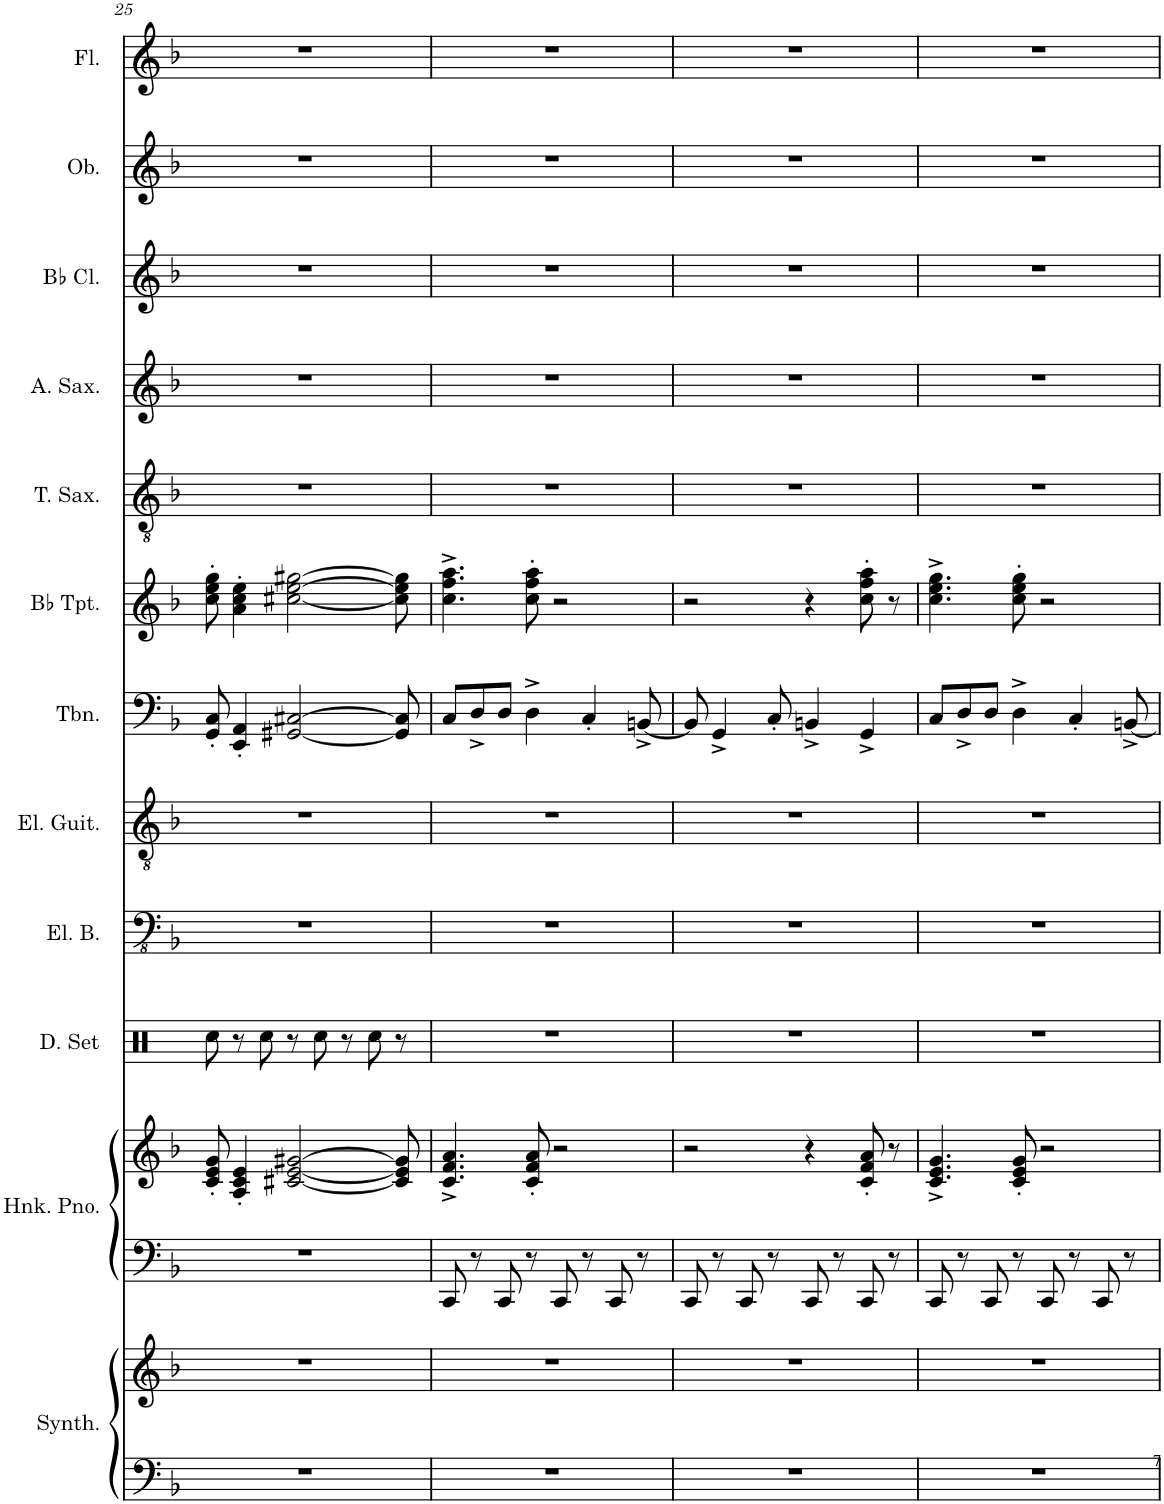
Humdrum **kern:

**kern	**kern	**kern	**kern	**kern	**kern	**kern	**kern	**kern	**kern	**kern	**kern	**kern	**kern
*part12	*part12	*part11	*part11	*part10	*part9	*part8	*part7	*part6	*part5	*part4	*part3	*part2	*part1
*staff14	*staff13	*staff12	*staff11	*staff10	*staff9	*staff8	*staff7	*staff6	*staff5	*staff4	*staff3	*staff2	*staff1
*I"Warm Synthesizer	*	*I"Honky Tonk Piano	*	*I"Drumset	*I"Electric Bass	*I"Electric Guitar	*I"Trombone	*I"Bb Trumpet	*I"Tenor Saxophone	*I"Alto Saxophone	*I"Bb Clarinet	*I"Oboe	*I"Flute
*I'Synth.	*	*I'Hnk. Pno.	*	*I'D. Set	*I'El. B.	*I'El. Guit.	*I'Tbn.	*I'Bb Tpt.	*I'T. Sax.	*I'A. Sax.	*I'Bb Cl.	*I'Ob.	*I'Fl.
!!LO:PB:g=z
*clefF4	*clefG2	*clefF4	*clefG2	*clefX	*clefFv4	*clefGv2	*clefF4	*clefG2	*clefGv2	*clefG2	*clefG2	*clefG2	*clefG2
*	*	*	*	*	*	*	*	*ITrd1c2	*ITrd8c14	*ITrd5c9	*ITrd1c2	*	*
*k[b-]	*k[b-]	*k[b-]	*k[b-]	*k[b-]	*k[b-]	*k[b-]	*k[b-]	*k[b-]	*k[b-]	*k[b-]	*k[b-]	*k[b-]	*k[b-]
*M4/4	*M4/4	*M4/4	*M4/4	*M4/4	*M4/4	*M4/4	*M4/4	*M4/4	*M4/4	*M4/4	*M4/4	*M4/4	*M4/4
=25	=25	=25	=25	=25	=25	=25	=25	=25	=25	=25	=25	=25	=25
1r	1r	1r	8c/' 8e/' 8g/'	8Rcc\	1r	1r	8GG/' 8C/'	8cc\' 8ee\' 8gg\'	1r	1r	1r	1r	1r
.	.	.	4A/' 4c/' 4e/'	8r	.	.	4EE/' 4AA/'	4a\' 4cc\' 4ee\'	.	.	.	.	.
.	.	.	.	8Rcc\	.	.	.	.	.	.	.	.	.
.	.	.	[2c#X/ [2e/ [2g#X/	8r	.	.	[2GG#X/ [2C#X/	[2cc#X\ [2ee\ [2gg#X\	.	.	.	.	.
.	.	.	.	8Rcc\	.	.	.	.	.	.	.	.	.
.	.	.	.	8r	.	.	.	.	.	.	.	.	.
.	.	.	.	8Rcc\	.	.	.	.	.	.	.	.	.
.	.	.	8c#/] 8e/] 8g#/]	8r	.	.	8GG#/] 8C#/]	8cc#\] 8ee\] 8gg#\]	.	.	.	.	.
=26	=26	=26	=26	=26	=26	=26	=26	=26	=26	=26	=26	=26	=26
1r	1r	8CC/	4.c/^ 4.f/^ 4.a/^	1r	1r	1r	8C/L	4.cc\^ 4.ff\^ 4.aa\^	1r	1r	1r	1r	1r
.	.	8r	.	.	.	.	8D^/	.	.	.	.	.	.
.	.	8CC/	.	.	.	.	8D/J	.	.	.	.	.	.
.	.	8r	8c/' 8f/' 8a/'	.	.	.	4D^\	8cc\' 8ff\' 8aa\'	.	.	.	.	.
.	.	8CC/	2r	.	.	.	.	2r	.	.	.	.	.
.	.	8r	.	.	.	.	4C'/	.	.	.	.	.	.
.	.	8CC/	.	.	.	.	.	.	.	.	.	.	.
.	.	8r	.	.	.	.	[8BBn^/	.	.	.	.	.	.
=27	=27	=27	=27	=27	=27	=27	=27	=27	=27	=27	=27	=27	=27
1r	1r	8CC/	2r	1r	1r	1r	8BB/]	2r	1r	1r	1r	1r	1r
.	.	8r	.	.	.	.	4GG^/	.	.	.	.	.	.
.	.	8CC/	.	.	.	.	.	.	.	.	.	.	.
.	.	8r	.	.	.	.	8C'/	.	.	.	.	.	.
.	.	8CC/	4r	.	.	.	4BBn^/	4r	.	.	.	.	.
.	.	8r	.	.	.	.	.	.	.	.	.	.	.
.	.	8CC/	8c/' 8f/' 8a/'	.	.	.	4GG^/	8cc\' 8ff\' 8aa\'	.	.	.	.	.
.	.	8r	8r	.	.	.	.	8r	.	.	.	.	.
=28	=28	=28	=28	=28	=28	=28	=28	=28	=28	=28	=28	=28	=28
1r	1r	8CC/	4.c/^ 4.e/^ 4.g/^	1r	1r	1r	8C/L	4.cc\^ 4.ee\^ 4.gg\^	1r	1r	1r	1r	1r
.	.	8r	.	.	.	.	8D^/	.	.	.	.	.	.
.	.	8CC/	.	.	.	.	8D/J	.	.	.	.	.	.
.	.	8r	8c/' 8e/' 8g/'	.	.	.	4D^\	8cc\' 8ee\' 8gg\'	.	.	.	.	.
.	.	8CC/	2r	.	.	.	.	2r	.	.	.	.	.
.	.	8r	.	.	.	.	4C'/	.	.	.	.	.	.
.	.	8CC/	.	.	.	.	.	.	.	.	.	.	.
.	.	8r	.	.	.	.	[8BBn^/	.	.	.	.	.	.
=	=	=	=	=	=	=	=	=	=	=	=	=	=
*-	*-	*-	*-	*-	*-	*-	*-	*-	*-	*-	*-	*-	*-
